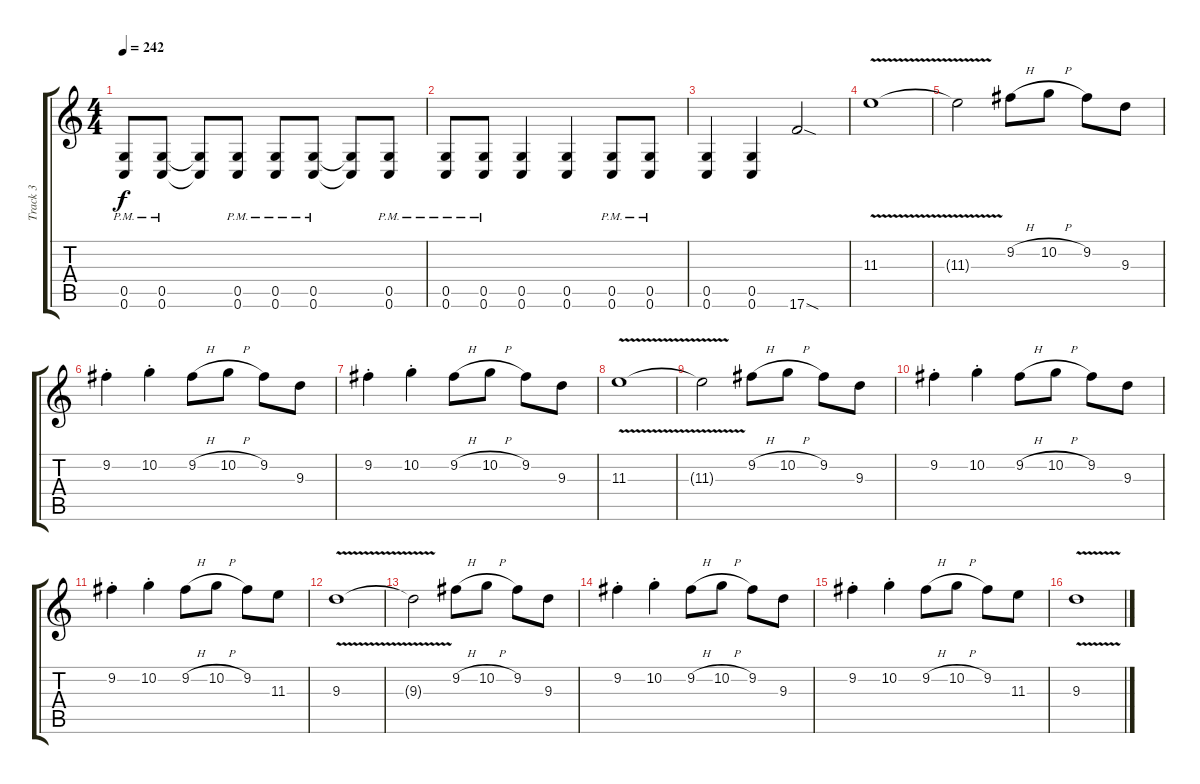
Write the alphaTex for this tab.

\track ("Track 3" "Track 3") {instrument distortionguitar}
\staff {score tabs}
\tuning (D4 A3 F3 C3 G2 C2) {hide}
\ts (4 4)
\tempo 242
\clef g2
\ks c
(0.5{pm} 0.6{pm}).8{dy f} (0.5{pm} 0.6{pm}).8 (0.5{t} 0.6{t}).8 (0.5{pm} 0.6{pm}).8 (0.5{pm} 0.6{pm}).8 (0.5{pm} 0.6{pm}).8 (0.5{t} 0.6{t}).8 (0.5{pm} 0.6{pm}).8 |
(0.5{pm} 0.6{pm}).8 (0.5{pm} 0.6{pm}).8 (0.5 0.6).4 (0.5 0.6).4 (0.5{pm} 0.6{pm}).8 (0.5{pm} 0.6{pm}).8 |
(0.5 0.6).4 (0.5 0.6).4 17.6{sod}.2 |
11.3{v}.1 |
11.3{t}.2 9.2{h}.8 10.2{h}.8 9.2.8 9.3.8 |
9.2{st}.4 10.2{st}.4 9.2{h}.8 10.2{h}.8 9.2.8 9.3.8 |
9.2{st}.4 10.2{st}.4 9.2{h}.8 10.2{h}.8 9.2.8 9.3.8 |
11.3{v}.1 |
11.3{t}.2 9.2{h}.8 10.2{h}.8 9.2.8 9.3.8 |
9.2{st}.4 10.2{st}.4 9.2{h}.8 10.2{h}.8 9.2.8 9.3.8 |
9.2{st}.4 10.2{st}.4 9.2{h}.8 10.2{h}.8 9.2.8 11.3.8 |
9.3{v}.1 |
9.3{t}.2 9.2{h}.8 10.2{h}.8 9.2.8 9.3.8 |
9.2{st}.4 10.2{st}.4 9.2{h}.8 10.2{h}.8 9.2.8 9.3.8 |
9.2{st}.4 10.2{st}.4 9.2{h}.8 10.2{h}.8 9.2.8 11.3.8 |
9.3{v}.1
